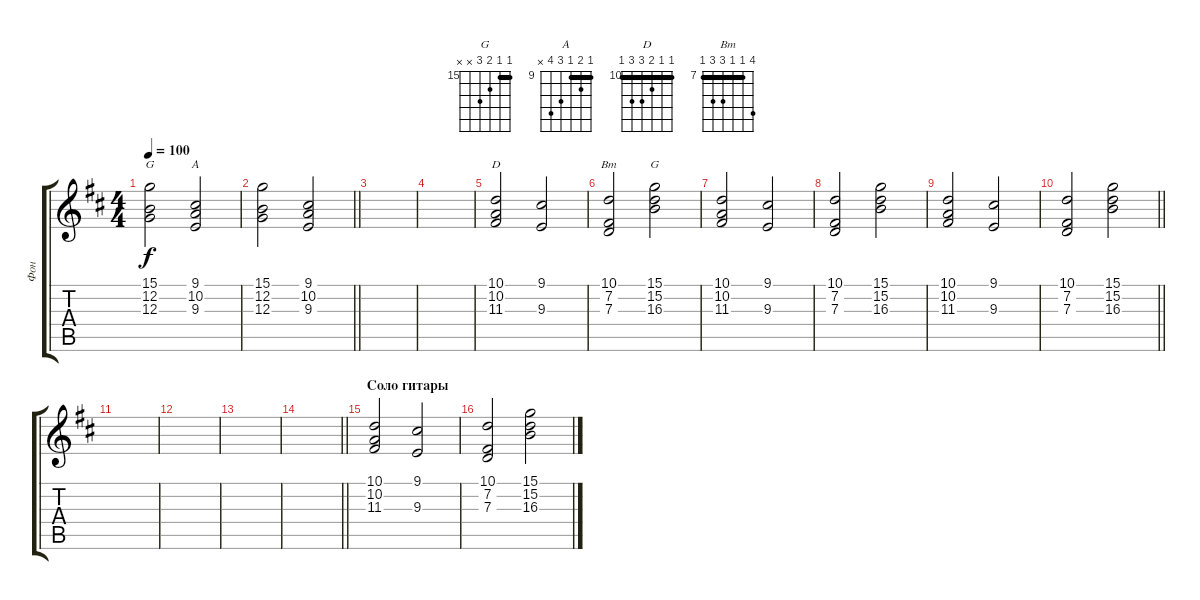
\track ("Фон" "Фон") {instrument pad2warm}
\staff {score tabs}
\tuning (E4 B3 G3 D3 A2 E2) {hide}
\chord ("G" 15 12 12 12 14 15) {firstfret 12 barre 12}
\chord ("A" 9 10 9 11 12 x) {firstfret 9 barre 9}
\chord ("D" 10 10 11 12 12 10) {firstfret 10 barre 10}
\chord ("Bm" 10 7 7 9 9 7) {firstfret 7 barre 7}
\chord ("G" 15 15 16 17 x x) {firstfret 15 barre 15}
\ts (4 4)
\tempo 100
\clef g2
\ks d
(15.1 12.2 12.3).2{ch "G" dy f} (9.1 10.2 9.3).2{ch "A"} |
\barLineRight lightlight
(15.1 12.2 12.3).2 (9.1 10.2 9.3).2 |
\section ("" "")
|
|
(10.1 10.2 11.3).2{ch "D"} (9.1 9.3).2 |
(10.1 7.2 7.3).2{ch "Bm"} (15.1 15.2 16.3).2{ch "G"} |
(10.1 10.2 11.3).2 (9.1 9.3).2 |
(10.1 7.2 7.3).2 (15.1 15.2 16.3).2 |
(10.1 10.2 11.3).2 (9.1 9.3).2 |
\barLineRight lightlight
(10.1 7.2 7.3).2 (15.1 15.2 16.3).2 |
\section ("" "")
|
|
|
\barLineRight lightlight
|
\section ("" "Соло гитары")
(10.1 10.2 11.3).2 (9.1 9.3).2 |
(10.1 7.2 7.3).2 (15.1 15.2 16.3).2
